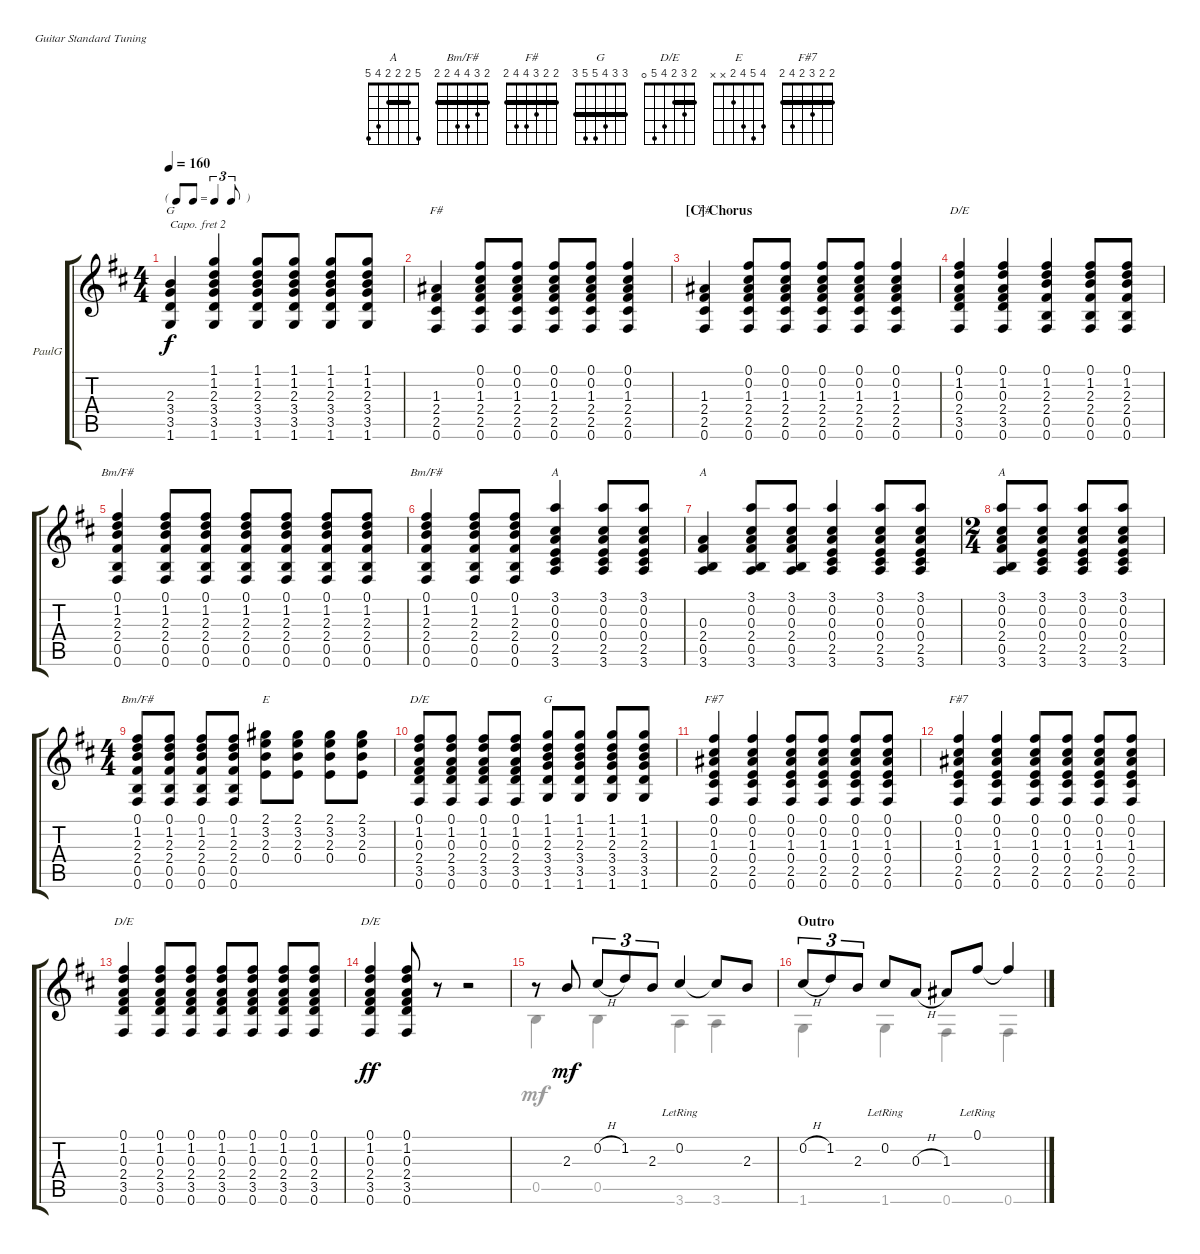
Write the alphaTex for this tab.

\defaultSystemsLayout 4
\bracketExtendMode groupsimilarinstruments
\firstSystemTrackNameOrientation horizontal
\otherSystemsTrackNameOrientation horizontal
\track ("Paul's Guitar" "PaulG") {instrument acousticguitarsteel}
\staff {score tabs}
\capo 2
\tuning (E4 B3 G3 D3 A2 E2)
\chord ("A" 5 5 6 7 7 5) {firstfret 5 barre (5 5)}
\chord ("Bm/F#" 2 3 4 4 2 2) {barre (2 2)}
\chord ("F#" 2 2 3 4 4 2) {barre (2 2)}
\chord ("G" 3 3 4 5 5 3) {barre (3 3)}
\chord ("D/E" 2 3 2 4 5 0) {barre 2}
\chord ("A" 5 2 2 2 4 5) {barre (2 2)}
\chord ("E" 4 5 4 2 x x)
\chord ("F#7" 2 2 3 2 4 2) {barre (2 2 2)}
\voice
\ts (4 4)
\tf triplet8th
\tempo 160
\clef g2
\ks bminor
(1.6 3.5 3.4 2.3).4{ch "G" dy f} (1.6 3.5 3.4 2.3 1.2 1.1).4 (1.6 3.5 3.4 2.3 1.2 1.1).8 (1.6 3.5 3.4 2.3 1.2 1.1).8 (1.6 3.5 3.4 2.3 1.2 1.1).8 (1.6 3.5 3.4 2.3 1.2 1.1).8 |
(1.3 2.4 2.5 0.6).4{ch "F#"} (1.3 2.4 2.5 0.6 0.2 0.1).8 (0.1 1.3 0.2 2.4 2.5 0.6).8 (1.3 2.4 2.5 0.6 0.2 0.1).8 (0.1 1.3 0.2 2.4 2.5 0.6).8 (0.1 1.3 0.2 2.4 2.5 0.6).4 |
\section ("C" "Chorus")
(1.3 2.4 2.5 0.6).4{ch "F#"} (1.3 2.4 2.5 0.6 0.2 0.1).8 (0.1 1.3 0.2 2.4 2.5 0.6).8 (1.3 2.4 2.5 0.6 0.2 0.1).8 (0.1 1.3 0.2 2.4 2.5 0.6).8 (0.1 1.3 0.2 2.4 2.5 0.6).4 |
(0.1 1.2 0.3 2.4 3.5 0.6).4{ch "D/E"} (0.1 1.2 0.3 2.4 3.5 0.6).4 (1.2 2.4 0.5 0.6 2.3 0.1).4 (1.2 2.4 0.5 0.6 2.3 0.1).8 (1.2 2.4 0.5 0.6 2.3 0.1).8 |
(1.2 2.4 0.5 0.6 2.3 0.1).4{ch "Bm/F#"} (1.2 2.4 0.5 0.6 2.3 0.1).8 (1.2 2.4 0.5 0.6 2.3 0.1).8 (1.2 2.4 0.5 0.6 2.3 0.1).8 (1.2 2.4 0.5 0.6 2.3 0.1).8 (1.2 2.4 0.5 0.6 2.3 0.1).8 (1.2 2.4 0.5 0.6 2.3 0.1).8 |
(1.2 2.4 0.5 0.6 2.3 0.1).4{ch "Bm/F#"} (1.2 2.4 0.5 0.6 2.3 0.1).8 (1.2 2.4 0.5 0.6 2.3 0.1).8 (3.6 2.5 0.4 0.3 0.2 3.1).4{ch "A"} (3.6 2.5 0.4 0.3 0.2 3.1).8 (3.6 2.5 0.4 0.3 0.2 3.1).8 |
(3.6 0.5 2.4 0.3).4{ch "A"} (3.6 0.5 2.4 0.3 0.2 3.1).8 (3.6 0.5 2.4 0.3 0.2 3.1).8 (3.6 2.5 0.4 0.3 0.2 3.1).4 (3.6 2.5 0.4 0.3 0.2 3.1).8 (3.6 2.5 0.4 0.3 0.2 3.1).8 |
\ts (2 4)
(3.6 0.5 2.4 0.3 0.2 3.1).8{ch "A"} (3.6 2.5 0.4 0.3 0.2 3.1).8 (3.6 2.5 0.4 0.3 0.2 3.1).8 (3.6 2.5 0.4 0.3 0.2 3.1).8 |
\ts (4 4)
(1.2 2.4 0.5 0.6 2.3 0.1).8{ch "Bm/F#"} (1.2 2.4 0.5 0.6 2.3 0.1).8 (1.2 2.4 0.5 0.6 2.3 0.1).8 (1.2 2.4 0.5 0.6 2.3 0.1).8 (0.4 2.3 3.2 2.1).8{ch "E"} (0.4 2.3 3.2 2.1).8 (0.4 2.3 3.2 2.1).8 (0.4 2.3 3.2 2.1).8 |
(0.1 1.2 0.3 2.4 3.5 0.6).8{ch "D/E"} (0.1 1.2 0.3 2.4 3.5 0.6).8 (0.1 1.2 0.3 2.4 3.5 0.6).8 (0.1 1.2 0.3 2.4 3.5 0.6).8 (1.6 3.5 3.4 2.3 1.2 1.1).8{ch "G"} (1.6 3.5 3.4 2.3 1.2 1.1).8 (1.6 3.5 3.4 2.3 1.2 1.1).8 (1.6 3.5 3.4 2.3 1.2 1.1).8 |
(0.1 1.3 0.2 0.4 2.5 0.6).4{ch "F#7"} (0.1 1.3 0.2 0.4 2.5 0.6).4 (0.1 1.3 0.2 0.4 2.5 0.6).8 (0.1 1.3 0.2 0.4 2.5 0.6).8 (0.1 1.3 0.2 0.4 2.5 0.6).8 (0.1 1.3 0.2 0.4 2.5 0.6).8 |
(0.1 1.3 0.2 0.4 2.5 0.6).4{ch "F#7"} (0.1 1.3 0.2 0.4 2.5 0.6).4 (0.1 1.3 0.2 0.4 2.5 0.6).8 (0.1 1.3 0.2 0.4 2.5 0.6).8 (0.1 1.3 0.2 0.4 2.5 0.6).8 (0.1 1.3 0.2 0.4 2.5 0.6).8 |
(0.1 1.2 0.3 2.4 3.5 0.6).4{ch "D/E"} (0.1 1.2 0.3 2.4 3.5 0.6).8 (0.1 1.2 0.3 2.4 3.5 0.6).8 (0.1 1.2 0.3 2.4 3.5 0.6).8 (0.1 1.2 0.3 2.4 3.5 0.6).8 (0.1 1.2 0.3 2.4 3.5 0.6).8 (0.1 1.2 0.3 2.4 3.5 0.6).8 |
(0.1 1.2 0.3 2.4 3.5 0.6).4{ch "D/E" dy ff} (0.1 1.2 0.3 2.4 3.5 0.6).8 r.8 r.2 |
r.8 2.3.8{dy mf} 0.2{h}.8{tu (3 2)} 1.2.8{tu (3 2)} 2.3.8{tu (3 2)} 0.2{lr}.4 0.2{t}.8 2.3.8 |
\section ("" "Outro")
0.2{h}.8{tu (3 2)} 1.2.8{tu (3 2)} 2.3.8{tu (3 2)} 0.2{lr}.8 0.3{h}.8 1.3.8 0.1{lr}.8 0.1{t}.4
\voice
\clef g2
\ottava regular
\simile none
\ks bminor
|
|
|
|
|
|
|
|
|
|
|
|
|
|
0.5.4 0.5.4 3.6.4 3.6.4 |
1.6.4 1.6.4 0.6.4 0.6.4
